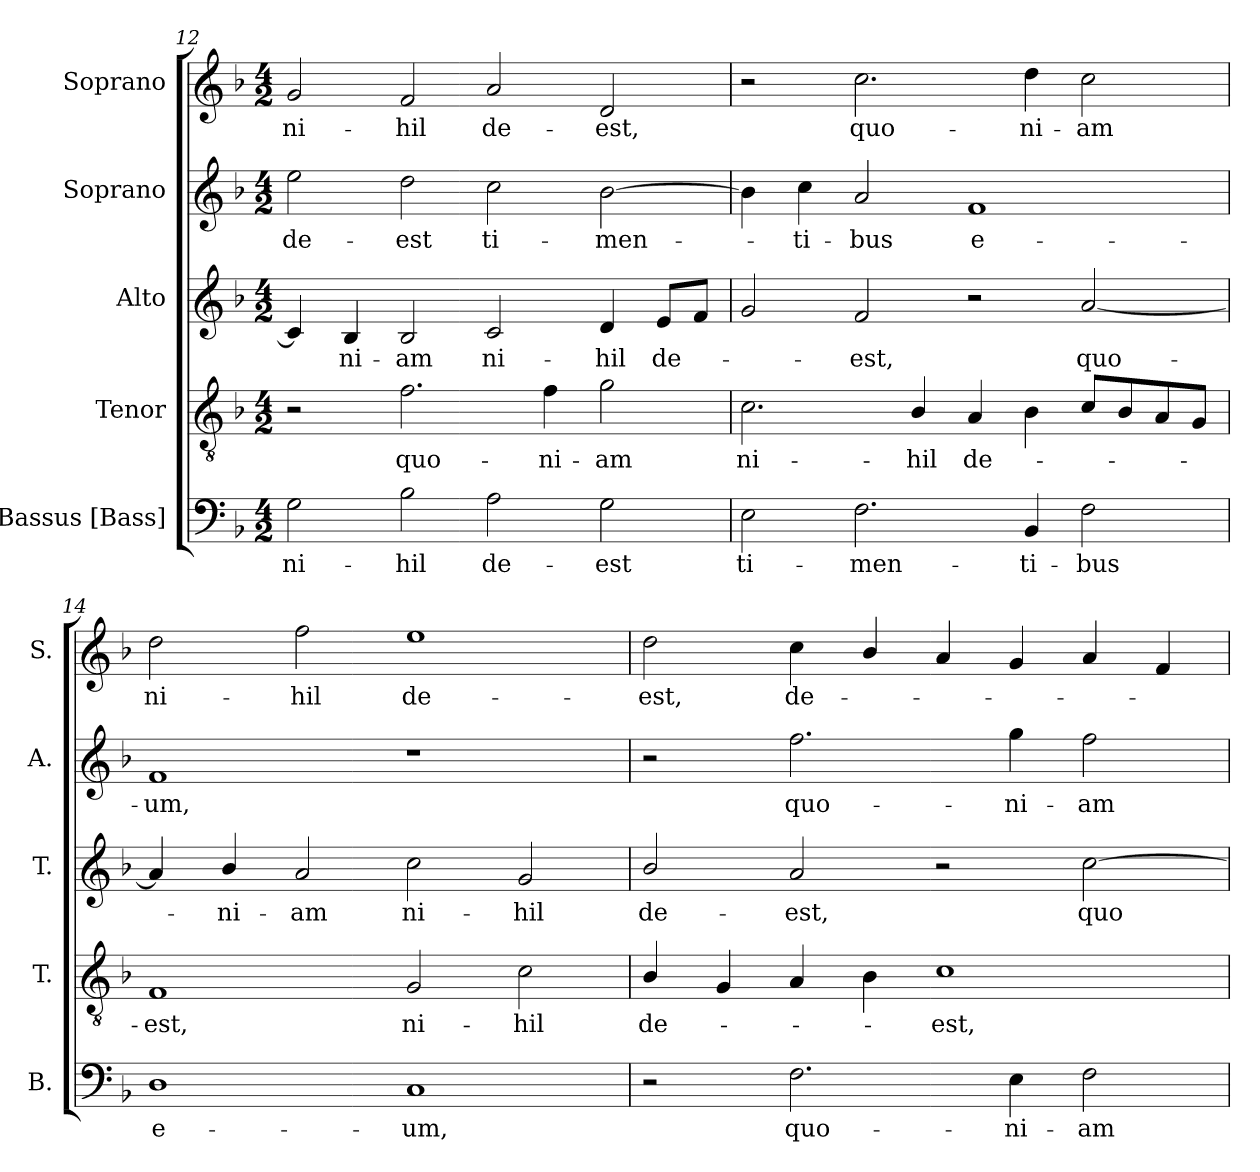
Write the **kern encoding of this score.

**kern	**text	**kern	**text	**kern	**text	**kern	**text	**kern	**text
*part5	*part5	*part4	*part4	*part3	*part3	*part2	*part2	*part1	*part1
*staff5	*staff5	*staff4	*staff4	*staff3	*staff3	*staff2	*staff2	*staff1	*staff1
*I"Bassus [Bass]	*	*I"Tenor	*	*I"Alto	*	*I"Soprano	*	*I"Soprano	*
*I'B.	*	*I'T.	*	*I'T.	*	*I'A.	*	*I'S.	*
*clefF4	*	*clefGv2	*	*clefG2	*	*clefG2	*	*clefG2	*
*	*	*ITrd7c12	*	*	*	*	*	*	*
*k[b-]	*	*k[b-]	*	*k[b-]	*	*k[b-]	*	*k[b-]	*
*F:	*	*F:	*	*F:	*	*F:	*	*F:	*
*M4/2	*	*M4/2	*	*M4/2	*	*M4/2	*	*M4/2	*
=12	=12	=12	=12	=12	=12	=12	=12	=12	=12
!	!LO:LY:b:color=#000000	!	!	!	!	!	!	!	!
!	!	!	!	!	!	!	!LO:LY:b:color=#000000	!	!
!	!	!	!	!	!	!	!	!	!LO:LY:b:color=#000000
2Gi\	ni-	2r	.	4ci/]	.	2eei\	de-	2gi/	ni-
!	!	!	!	!	!LO:LY:b:color=#000000	!	!	!	!
.	.	.	.	4B-i/	-ni-	.	.	.	.
!	!LO:LY:b:color=#000000	!	!	!	!	!	!	!	!
!	!	!	!LO:LY:b:color=#000000	!	!	!	!	!	!
!	!	!	!	!	!LO:LY:b:color=#000000	!	!	!	!
!	!	!	!	!	!	!	!LO:LY:b:color=#000000	!	!
!	!	!	!	!	!	!	!	!	!LO:LY:b:color=#000000
2B-i\	-hil	2.Fi\	quo-	2B-i/	-am	2ddi\	-est	2fi/	-hil
!	!LO:LY:b:color=#000000	!	!	!	!	!	!	!	!
!	!	!	!	!	!LO:LY:b:color=#000000	!	!	!	!
!	!	!	!	!	!	!	!LO:LY:b:color=#000000	!	!
!	!	!	!	!	!	!	!	!	!LO:LY:b:color=#000000
2Ai\	de-	.	.	2ci/	ni-	2cci\	ti-	2ai/	de-
!	!	!	!LO:LY:b:color=#000000	!	!	!	!	!	!
.	.	4Fi\	-ni-	.	.	.	.	.	.
!	!LO:LY:b:color=#000000	!	!	!	!	!	!	!	!
!	!	!	!LO:LY:b:color=#000000	!	!	!	!	!	!
!	!	!	!	!	!LO:LY:b:color=#000000	!	!	!	!
!	!	!	!	!	!	!	!LO:LY:b:color=#000000	!	!
!	!	!	!	!	!	!	!	!	!LO:LY:b:color=#000000
2Gi\	-est	2Gi\	-am	4di/	-hil	[2b-i\	-men-	2di/	-est,
!	!	!	!	!	!LO:LY:b:color=#000000	!	!	!	!
.	.	.	.	8ei/L	de-	.	.	.	.
.	.	.	.	8fi/J	.	.	.	.	.
!!LO:PB:g=z
=13	=13	=13	=13	=13	=13	=13	=13	=13	=13
!	!LO:LY:b:color=#000000	!	!	!	!	!	!	!	!
!	!	!	!LO:LY:b:color=#000000	!	!	!	!	!	!
2Ei\	ti-	2.Ci\	ni-	2gi/	.	4b-i\]	.	2r	.
!	!	!	!	!	!	!	!LO:LY:b:color=#000000	!	!
.	.	.	.	.	.	4cci\	-ti-	.	.
!	!LO:LY:b:color=#000000	!	!	!	!	!	!	!	!
!	!	!	!	!	!LO:LY:b:color=#000000	!	!	!	!
!	!	!	!	!	!	!	!LO:LY:b:color=#000000	!	!
!	!	!	!	!	!	!	!	!	!LO:LY:b:color=#000000
2.Fi\	-men-	.	.	2fi/	-est,	2ai/	-bus	2.cci\	quo-
!	!	!	!LO:LY:b:color=#000000	!	!	!	!	!	!
.	.	4BB-i/	-hil	.	.	.	.	.	.
!	!	!	!LO:LY:b:color=#000000	!	!	!	!	!	!
!	!	!	!	!	!	!	!LO:LY:b:color=#000000	!	!
.	.	4AAi/	de-	2r	.	1fi	e-	.	.
!	!LO:LY:b:color=#000000	!	!	!	!	!	!	!	!
!	!	!	!	!	!	!	!	!	!LO:LY:b:color=#000000
4BB-i/	-ti-	4BB-i\	.	.	.	.	.	4ddi\	-ni-
!	!LO:LY:b:color=#000000	!	!	!	!	!	!	!	!
!	!	!	!	!	!LO:LY:b:color=#000000	!	!	!	!
!	!	!	!	!	!	!	!	!	!LO:LY:b:color=#000000
2Fi\	-bus	8Ci/L	.	[2ai/	quo-	.	.	2cci\	-am
.	.	8BB-i/	.	.	.	.	.	.	.
.	.	8AAi/	.	.	.	.	.	.	.
.	.	8GGi/J	.	.	.	.	.	.	.
=14	=14	=14	=14	=14	=14	=14	=14	=14	=14
!	!LO:LY:b:color=#000000	!	!	!	!	!	!	!	!
!	!	!	!LO:LY:b:color=#000000	!	!	!	!	!	!
!	!	!	!	!	!	!	!LO:LY:b:color=#000000	!	!
!	!	!	!	!	!	!	!	!	!LO:LY:b:color=#000000
1Di	e-	1FFi	-est,	4ai/]	.	1fi	-um,	2ddi\	ni-
!	!	!	!	!	!LO:LY:b:color=#000000	!	!	!	!
.	.	.	.	4b-i/	-ni-	.	.	.	.
!	!	!	!	!	!LO:LY:b:color=#000000	!	!	!	!
!	!	!	!	!	!	!	!	!	!LO:LY:b:color=#000000
.	.	.	.	2ai/	-am	.	.	2ffi\	-hil
!	!LO:LY:b:color=#000000	!	!	!	!	!	!	!	!
!	!	!	!LO:LY:b:color=#000000	!	!	!	!	!	!
!	!	!	!	!	!LO:LY:b:color=#000000	!	!	!	!
!	!	!	!	!	!	!	!	!	!LO:LY:b:color=#000000
1Ci	-um,	2GGi/	ni-	2cci\	ni-	1r	.	1eei	de-
!	!	!	!LO:LY:b:color=#000000	!	!	!	!	!	!
!	!	!	!	!	!LO:LY:b:color=#000000	!	!	!	!
.	.	2Ci\	-hil	2gi/	-hil	.	.	.	.
=15	=15	=15	=15	=15	=15	=15	=15	=15	=15
!	!	!	!LO:LY:b:color=#000000	!	!	!	!	!	!
!	!	!	!	!	!LO:LY:b:color=#000000	!	!	!	!
!	!	!	!	!	!	!	!	!	!LO:LY:b:color=#000000
2r	.	4BB-i/	de-	2b-i/	de-	2r	.	2ddi\	-est,
.	.	4GGi/	.	.	.	.	.	.	.
!	!LO:LY:b:color=#000000	!	!	!	!	!	!	!	!
!	!	!	!	!	!LO:LY:b:color=#000000	!	!	!	!
!	!	!	!	!	!	!	!LO:LY:b:color=#000000	!	!
!	!	!	!	!	!	!	!	!	!LO:LY:b:color=#000000
2.Fi\	quo-	4AAi/	.	2ai/	-est,	2.ffi\	quo-	4cci\	de-
.	.	4BB-i\	.	.	.	.	.	4b-i/	.
!	!	!	!LO:LY:b:color=#000000	!	!	!	!	!	!
.	.	1Ci	-est,	2r	.	.	.	4ai/	.
!	!LO:LY:b:color=#000000	!	!	!	!	!	!	!	!
!	!	!	!	!	!	!	!LO:LY:b:color=#000000	!	!
4Ei\	-ni-	.	.	.	.	4ggi\	-ni-	4gi/	.
!	!LO:LY:b:color=#000000	!	!	!	!	!	!	!	!
!	!	!	!	!	!LO:LY:b:color=#000000	!	!	!	!
!	!	!	!	!	!	!	!LO:LY:b:color=#000000	!	!
2Fi\	-am	.	.	[2cci\	quo-	2ffi\	-am	4ai/	.
.	.	.	.	.	.	.	.	4fi/	.
=	=	=	=	=	=	=	=	=	=
*-	*-	*-	*-	*-	*-	*-	*-	*-	*-
